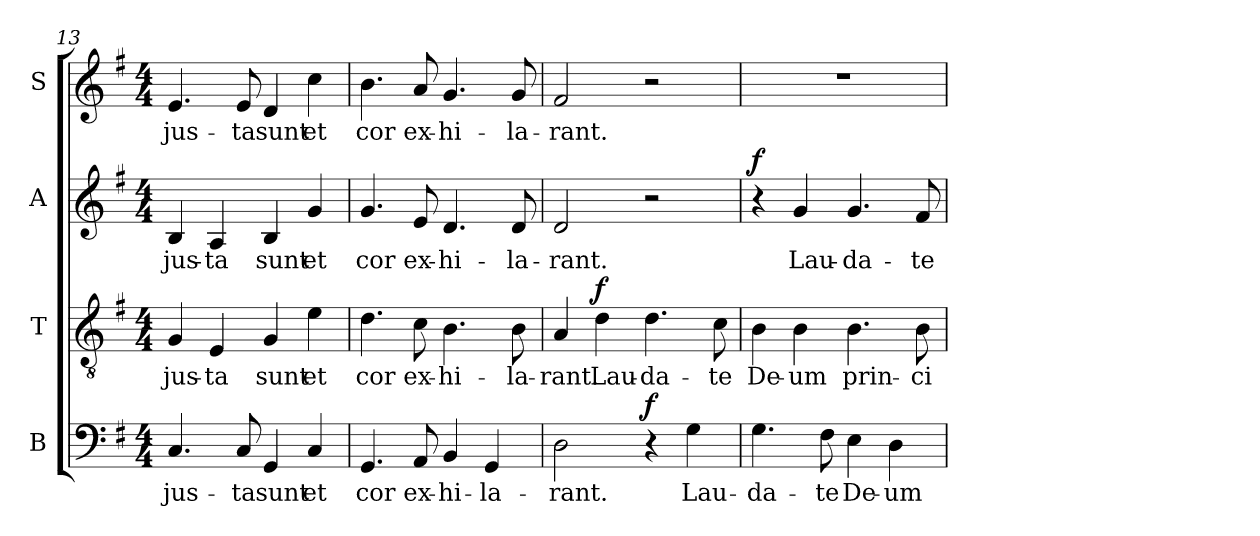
**kern	**text	**dynam	**kern	**text	**dynam	**kern	**text	**dynam	**kern	**text
*part4	*part4	*part4	*part3	*part3	*part3	*part2	*part2	*part2	*part1	*part1
*staff4	*staff4	*staff4	*staff3	*staff3	*staff3	*staff2	*staff2	*staff2	*staff1	*staff1
*I"B	*	*	*I"T	*	*	*I"A	*	*	*I"S	*
*I'B.	*	*	*I'T.	*	*	*I'A.	*	*	*I'S.	*
*clefF4	*	*	*clefGv2	*	*	*clefG2	*	*	*clefG2	*
*	*	*	*ITrd7c12	*	*	*	*	*	*	*
*k[f#]	*	*	*k[f#]	*	*	*k[f#]	*	*	*k[f#]	*
*G:	*	*	*G:	*	*	*G:	*	*	*G:	*
*M4/4	*	*	*M4/4	*	*	*M4/4	*	*	*M4/4	*
=13	=13	=13	=13	=13	=13	=13	=13	=13	=13	=13
!	!LO:LY:b:color=#000000	!	!	!	!	!	!	!	!	!
!	!	!	!	!LO:LY:b:color=#000000	!	!	!	!	!	!
!	!	!	!	!	!	!	!LO:LY:b:color=#000000	!	!	!
!	!	!	!	!	!	!	!	!	!	!LO:LY:b:color=#000000
4.Ci/	jus-	.	4GGi/	jus-	.	4Bi/	jus-	.	4.ei/	jus-
!	!	!	!	!LO:LY:b:color=#000000	!	!	!	!	!	!
!	!	!	!	!	!	!	!LO:LY:b:color=#000000	!	!	!
.	.	.	4EEi/	-ta	.	4Ai/	-ta	.	.	.
!	!LO:LY:b:color=#000000	!	!	!	!	!	!	!	!	!
!	!	!	!	!	!	!	!	!	!	!LO:LY:b:color=#000000
8Ci/	-ta	.	.	.	.	.	.	.	8ei/	-ta
!	!LO:LY:b:color=#000000	!	!	!	!	!	!	!	!	!
!	!	!	!	!LO:LY:b:color=#000000	!	!	!	!	!	!
!	!	!	!	!	!	!	!LO:LY:b:color=#000000	!	!	!
!	!	!	!	!	!	!	!	!	!	!LO:LY:b:color=#000000
4GGi/	sunt	.	4GGi/	sunt	.	4Bi/	sunt	.	4di/	sunt
!	!LO:LY:b:color=#000000	!	!	!	!	!	!	!	!	!
!	!	!	!	!LO:LY:b:color=#000000	!	!	!	!	!	!
!	!	!	!	!	!	!	!LO:LY:b:color=#000000	!	!	!
!	!	!	!	!	!	!	!	!	!	!LO:LY:b:color=#000000
4Ci/	et	.	4Ei\	et	.	4gi/	et	.	4cci\	et
=14	=14	=14	=14	=14	=14	=14	=14	=14	=14	=14
!	!LO:LY:b:color=#000000	!	!	!	!	!	!	!	!	!
!	!	!	!	!LO:LY:b:color=#000000	!	!	!	!	!	!
!	!	!	!	!	!	!	!LO:LY:b:color=#000000	!	!	!
!	!	!	!	!	!	!	!	!	!	!LO:LY:b:color=#000000
4.GGi/	cor	.	4.Di\	cor	.	4.gi/	cor	.	4.bi\	cor
!	!LO:LY:b:color=#000000	!	!	!	!	!	!	!	!	!
!	!	!	!	!LO:LY:b:color=#000000	!	!	!	!	!	!
!	!	!	!	!	!	!	!LO:LY:b:color=#000000	!	!	!
!	!	!	!	!	!	!	!	!	!	!LO:LY:b:color=#000000
8AAi/	ex-	.	8Ci\	ex-	.	8ei/	ex-	.	8ai/	ex-
!	!LO:LY:b:color=#000000	!	!	!	!	!	!	!	!	!
!	!	!	!	!LO:LY:b:color=#000000	!	!	!	!	!	!
!	!	!	!	!	!	!	!LO:LY:b:color=#000000	!	!	!
!	!	!	!	!	!	!	!	!	!	!LO:LY:b:color=#000000
4BBi/	-hi-	.	4.BBi\	-hi-	.	4.di/	-hi-	.	4.gi/	-hi-
!	!LO:LY:b:color=#000000	!	!	!	!	!	!	!	!	!
4GGi/	-la-	.	.	.	.	.	.	.	.	.
!	!	!	!	!LO:LY:b:color=#000000	!	!	!	!	!	!
!	!	!	!	!	!	!	!LO:LY:b:color=#000000	!	!	!
!	!	!	!	!	!	!	!	!	!	!LO:LY:b:color=#000000
.	.	.	8BBi\	-la-	.	8di/	-la-	.	8gi/	-la-
=15	=15	=15	=15	=15	=15	=15	=15	=15	=15	=15
!	!LO:LY:b:color=#000000	!	!	!	!	!	!	!	!	!
!	!	!	!	!LO:LY:b:color=#000000	!	!	!	!	!	!
!	!	!	!	!	!	!	!LO:LY:b:color=#000000	!	!	!
!	!	!	!	!	!	!	!	!	!	!LO:LY:b:color=#000000
2Di\	-rant.	.	4AAi/	-rant.	.	2di/	-rant.	.	2f#i/	-rant.
!	!	!	!	!LO:LY:b:color=#000000	!	!	!	!	!	!
.	.	.	4Di\	Lau-	f	.	.	.	.	.
!	!	!	!	!LO:LY:b:color=#000000	!	!	!	!	!	!
4r	.	f	4.Di\	-da-	.	2r	.	.	2r	.
!	!LO:LY:b:color=#000000	!	!	!	!	!	!	!	!	!
4Gi\	Lau-	.	.	.	.	.	.	.	.	.
!	!	!	!	!LO:LY:b:color=#000000	!	!	!	!	!	!
.	.	.	8Ci\	-te	.	.	.	.	.	.
=16	=16	=16	=16	=16	=16	=16	=16	=16	=16	=16
!	!LO:LY:b:color=#000000	!	!	!	!	!	!	!	!	!
!	!	!	!	!LO:LY:b:color=#000000	!	!	!	!	!	!
4.Gi\	-da-	.	4BBi\	De-	.	4r	.	f	1r	.
!	!	!	!	!LO:LY:b:color=#000000	!	!	!	!	!	!
!	!	!	!	!	!	!	!LO:LY:b:color=#000000	!	!	!
.	.	.	4BBi\	-um	.	4gi/	Lau-	.	.	.
!	!LO:LY:b:color=#000000	!	!	!	!	!	!	!	!	!
8F#i\	-te	.	.	.	.	.	.	.	.	.
!	!LO:LY:b:color=#000000	!	!	!	!	!	!	!	!	!
!	!	!	!	!LO:LY:b:color=#000000	!	!	!	!	!	!
!	!	!	!	!	!	!	!LO:LY:b:color=#000000	!	!	!
4Ei\	De-	.	4.BBi\	prin-	.	4.gi/	-da-	.	.	.
!	!LO:LY:b:color=#000000	!	!	!	!	!	!	!	!	!
4Di\	-um	.	.	.	.	.	.	.	.	.
!	!	!	!	!LO:LY:b:color=#000000	!	!	!	!	!	!
!	!	!	!	!	!	!	!LO:LY:b:color=#000000	!	!	!
.	.	.	8BBi\	-ci-	.	8f#i/	-te	.	.	.
=	=	=	=	=	=	=	=	=	=	=
*-	*-	*-	*-	*-	*-	*-	*-	*-	*-	*-
